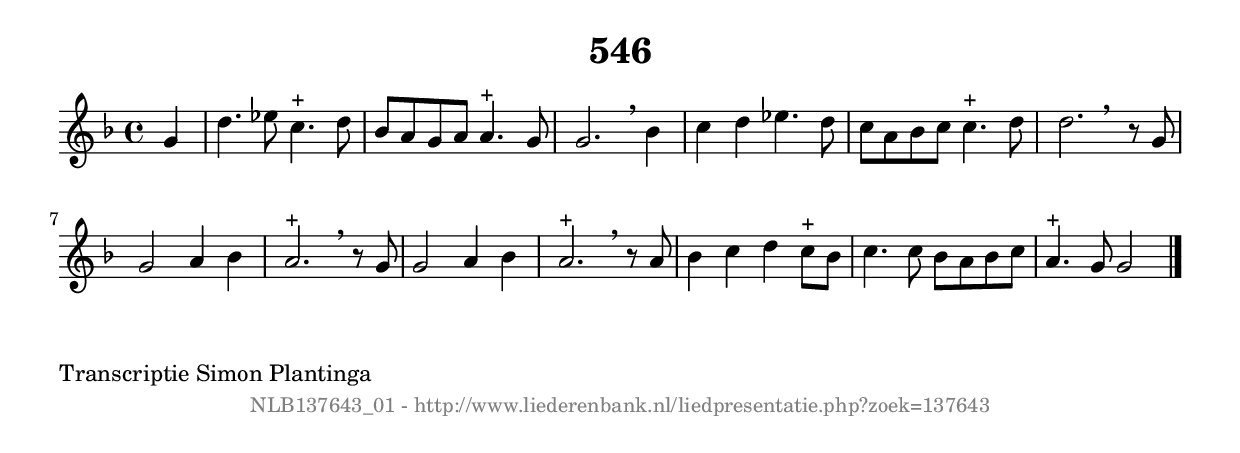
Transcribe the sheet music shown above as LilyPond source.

%
% produced by wce2krn 1.64 (7 June 2014)
%
\version"2.16"
#(append! paper-alist '(("long" . (cons (* 210 mm) (* 2000 mm)))))
#(set-default-paper-size "long")
sb = {\breathe}
mBreak = {\breathe }
bBreak = {\breathe }
x = {\once\override NoteHead #'style = #'cross }
gl=\glissando
itime={\override Staff.TimeSignature #'stencil = ##f }
ficta = {\once\set suggestAccidentals = ##t}
fine = {\once\override Score.RehearsalMark #'self-alignment-X = #1 \mark \markup {\italic{Fine}}}
dc = {\once\override Score.RehearsalMark #'self-alignment-X = #1 \mark \markup {\italic{D.C.}}}
dcf = {\once\override Score.RehearsalMark #'self-alignment-X = #1 \mark \markup {\italic{D.C. al Fine}}}
dcc = {\once\override Score.RehearsalMark #'self-alignment-X = #1 \mark \markup {\italic{D.C. al Coda}}}
ds = {\once\override Score.RehearsalMark #'self-alignment-X = #1 \mark \markup {\italic{D.S.}}}
dsf = {\once\override Score.RehearsalMark #'self-alignment-X = #1 \mark \markup {\italic{D.S. al Fine}}}
dsc = {\once\override Score.RehearsalMark #'self-alignment-X = #1 \mark \markup {\italic{D.S. al Coda}}}
pv = {\set Score.repeatCommands = #'((volta "1"))}
sv = {\set Score.repeatCommands = #'((volta "2"))}
tv = {\set Score.repeatCommands = #'((volta "3"))}
qv = {\set Score.repeatCommands = #'((volta "4"))}
xv = {\set Score.repeatCommands = #'((volta #f))}
\header{ tagline = ""
title = "546"
}
\score {{
\key g \dorian
\relative g'
{
\set melismaBusyProperties = #'()
\partial 32*8
\time 4/4
\tempo 4=120
\override Score.MetronomeMark #'transparent = ##t
\override Score.RehearsalMark #'break-visibility = #(vector #t #t #f)
g4 | d'4. ees8 c4.^"+" d8 | bes8 a8 g8 a8 a4.^"+" g8 | g2. \sb bes4 | c4 d4 ees4. d8 | c8 a8 bes8 c8 c4.^"+" d8 | d2. \bar ":|:" \bBreak
r8 g,8 | g2 a4 bes4 | a2.^"+" \sb r8 g8 | g2 a4 bes4 | a2.^"+" \sb r8 a8 | bes4 c4 d4 c8^"+" bes8 | c4. c8 bes8 a8 bes8 c8 | a4.^"+" g8 g2 \bar "|."
 }}
 \midi { }
 \layout {
            indent = 0.0\cm
}
}
\markup { \wordwrap-string #" 
Transcriptie Simon Plantinga
"}
\markup { \vspace #0 } \markup { \with-color #grey \fill-line { \center-column { \smaller "NLB137643_01 - http://www.liederenbank.nl/liedpresentatie.php?zoek=137643" } } }
